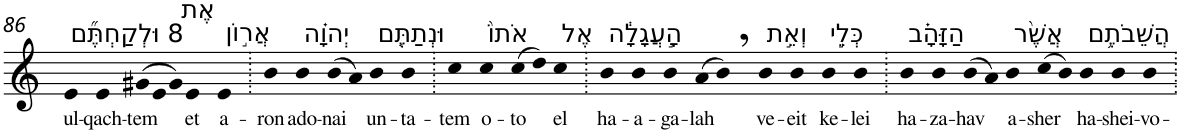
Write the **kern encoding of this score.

**kern	**text
*part1	*part1
*staff1	*staff1
*I"Piano	*
*I'Pno	*
!!LO:PB:g=z
*clefG2	*
*k[]	*
=86	=86
!LO:TX:a:t=8 וּלְקַחְתֶּ֞ם	!
!	!LO:LY:b
4e	ul-
!	!LO:LY:b
4e	-qach-
*Xtuplet	*
!	!LO:LY:b
(>12g#X	-tem
12e	.
12g#)	.
!LO:TX:a:t=אֶת	!
!	!LO:LY:b
4e	et
!LO:TX:a:t=אֲר֣וֹן	!
!	!LO:LY:b
4e	a-
=87.	=87.
!	!LO:LY:b
4b	-ron
!LO:TX:a:t=יְהוָ֗ה	!
!	!LO:LY:b
4b	ado-
!	!LO:LY:b
(>8b	-nai
8a)	.
!LO:TX:a:t=וּנְתַתֶּ֤ם	!
!	!LO:LY:b
4b	un-
!	!LO:LY:b
4b	-ta-
=88.	=88.
!	!LO:LY:b
4cc	-tem
!LO:TX:a:t=אֹתוֹ֙	!
!	!LO:LY:b
4cc	o-
!	!LO:LY:b
(>8cc	-to
8dd)	.
!LO:TX:a:t=אֶל	!
!	!LO:LY:b
4cc	el
=89.	=89.
!LO:TX:a:t=הָ֣עֲגָלָ֔ה	!
!	!LO:LY:b
4b	ha-
!	!LO:LY:b
4b	-a-
!	!LO:LY:b
4b	-ga-
!	!LO:LY:b
(>8a	-lah
8b,)	.
!LO:TX:a:t=וְאֵ֣ת	!
!	!LO:LY:b
4b	ve-
!	!LO:LY:b
4b	-eit
!LO:TX:a:t=כְּלֵ֣י	!
!	!LO:LY:b
4b	ke-
!	!LO:LY:b
4b	-lei
=90.	=90.
!LO:TX:a:t=הַזָּהָ֗ב	!
!	!LO:LY:b
4b	ha-
!	!LO:LY:b
4b	-za-
!	!LO:LY:b
(>8b	-hav
8a)	.
!LO:TX:a:t=אֲשֶׁ֨ר	!
!	!LO:LY:b
4b	a-
!	!LO:LY:b
(>8cc	-sher
8b)	.
!LO:TX:a:t=הֲשֵׁבֹתֶ֥ם	!
!	!LO:LY:b
4b	ha-
!	!LO:LY:b
4b	-shei-
!	!LO:LY:b
4b	-vo-
=.	=.
*-	*-
